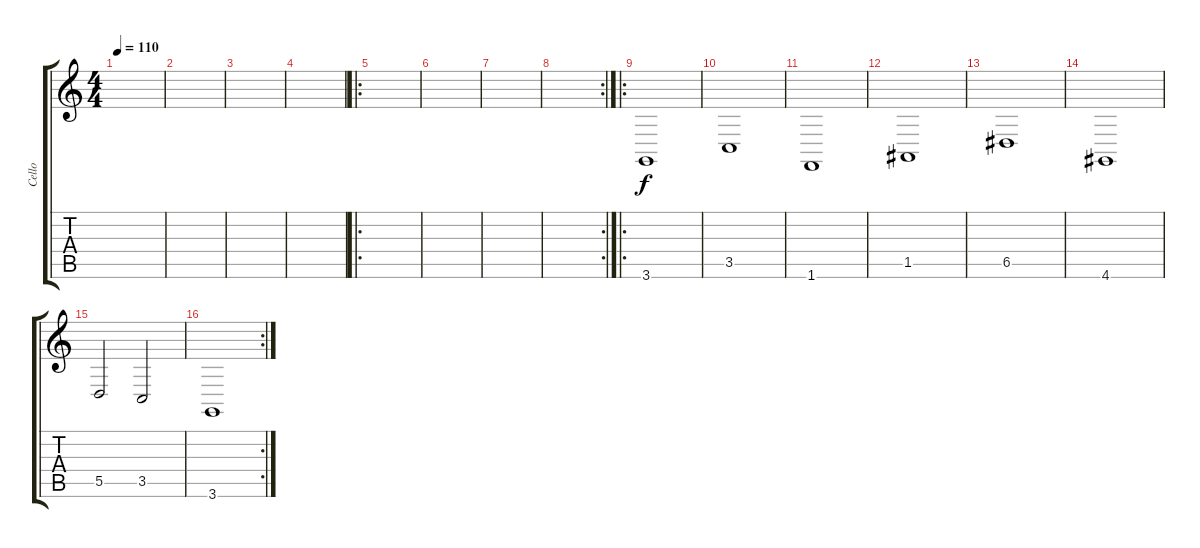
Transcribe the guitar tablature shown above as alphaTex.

\track ("Cello" "Cello") {instrument cello}
\staff {score tabs}
\tuning (E4 B3 G3 D3 A2 E2) {hide}
\ts (4 4)
\tempo 110
\clef g2
\ks c
|
|
|
|
\ro
|
|
|
\rc 2
|
\ro
3.6.1 |
3.5.1 |
1.6.1 |
1.5.1 |
6.5.1 |
4.6.1 |
5.5.2 3.5.2 |
\rc 2
3.6.1
